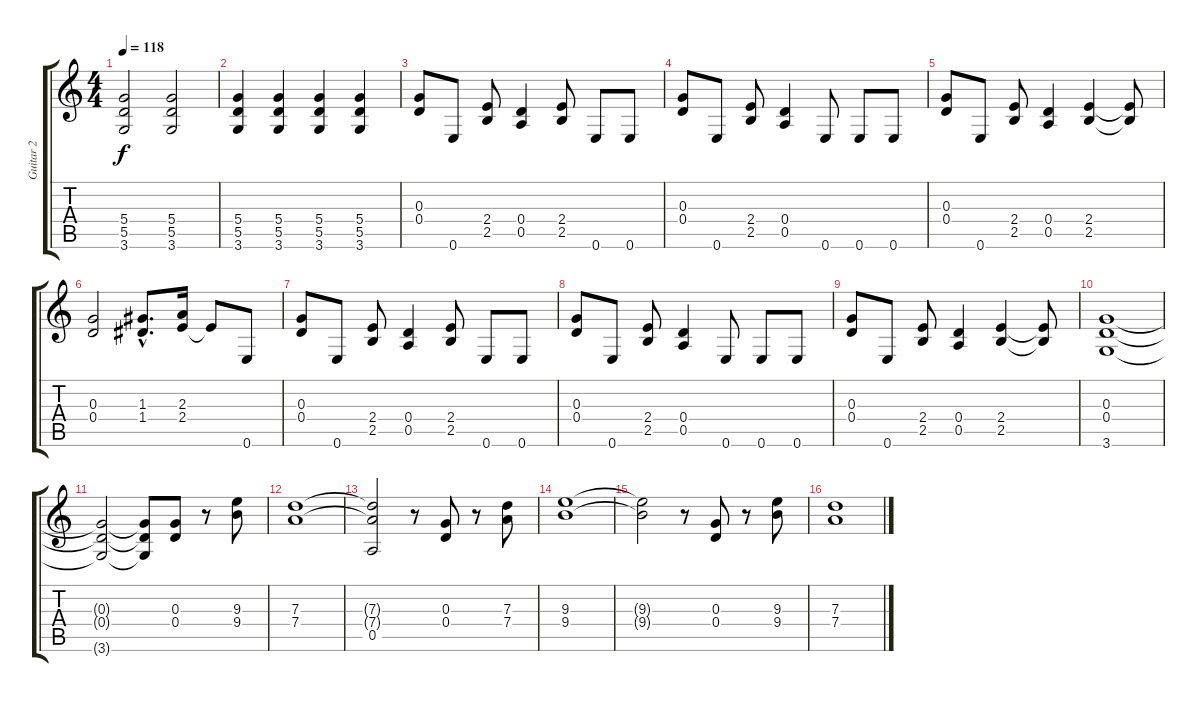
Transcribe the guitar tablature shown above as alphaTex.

\track ("Guitar 2" "Guitar 2") {instrument distortionguitar}
\staff {score tabs}
\tuning (E4 B3 G3 D3 A2 E2) {hide}
\ts (4 4)
\tempo 118
\clef g2
\ks c
(5.4 5.5 3.6).2{dy f instrument distortionguitar} (5.4 5.5 3.6).2 |
(5.4 5.5 3.6).4 (5.4 5.5 3.6).4 (5.4 5.5 3.6).4 (5.4 5.5 3.6).4 |
(0.3 0.4).8 0.6.8 (2.4 2.5).8 (0.4 0.5).4 (2.4 2.5).8 0.6.8 0.6.8 |
(0.3 0.4).8 0.6.8 (2.4 2.5).8 (0.4 0.5).4 0.6.8 0.6.8 0.6.8 |
(0.3 0.4).8 0.6.8 (2.4 2.5).8 (0.4 0.5).4 (2.4 2.5).4 (2.4{t} 2.5{t}).8 |
(0.3 0.4).2 (1.3{hac} 1.4{hac}).8{d} (2.3 2.4).16 2.4{t}.8 0.6.8 |
(0.3 0.4).8 0.6.8 (2.4 2.5).8 (0.4 0.5).4 (2.4 2.5).8 0.6.8 0.6.8 |
(0.3 0.4).8 0.6.8 (2.4 2.5).8 (0.4 0.5).4 0.6.8 0.6.8 0.6.8 |
(0.3 0.4).8 0.6.8 (2.4 2.5).8 (0.4 0.5).4 (2.4 2.5).4 (2.4{t} 2.5{t}).8 |
(0.3 0.4 3.6).1 |
(0.3{t} 0.4{t} 3.6{t}).2 (0.3{t} 0.4{t} 3.6{t}).8 (0.3 0.4).8 r.8 (9.3 9.4).8 |
(7.3 7.4).1 |
(7.3{t} 7.4{t} 0.5).2 r.8 (0.3 0.4).8 r.8 (7.3 7.4).8 |
(9.3 9.4).1 |
(9.3{t} 9.4{t}).2 r.8 (0.3 0.4).8 r.8 (9.3 9.4).8 |
(7.3 7.4).1
